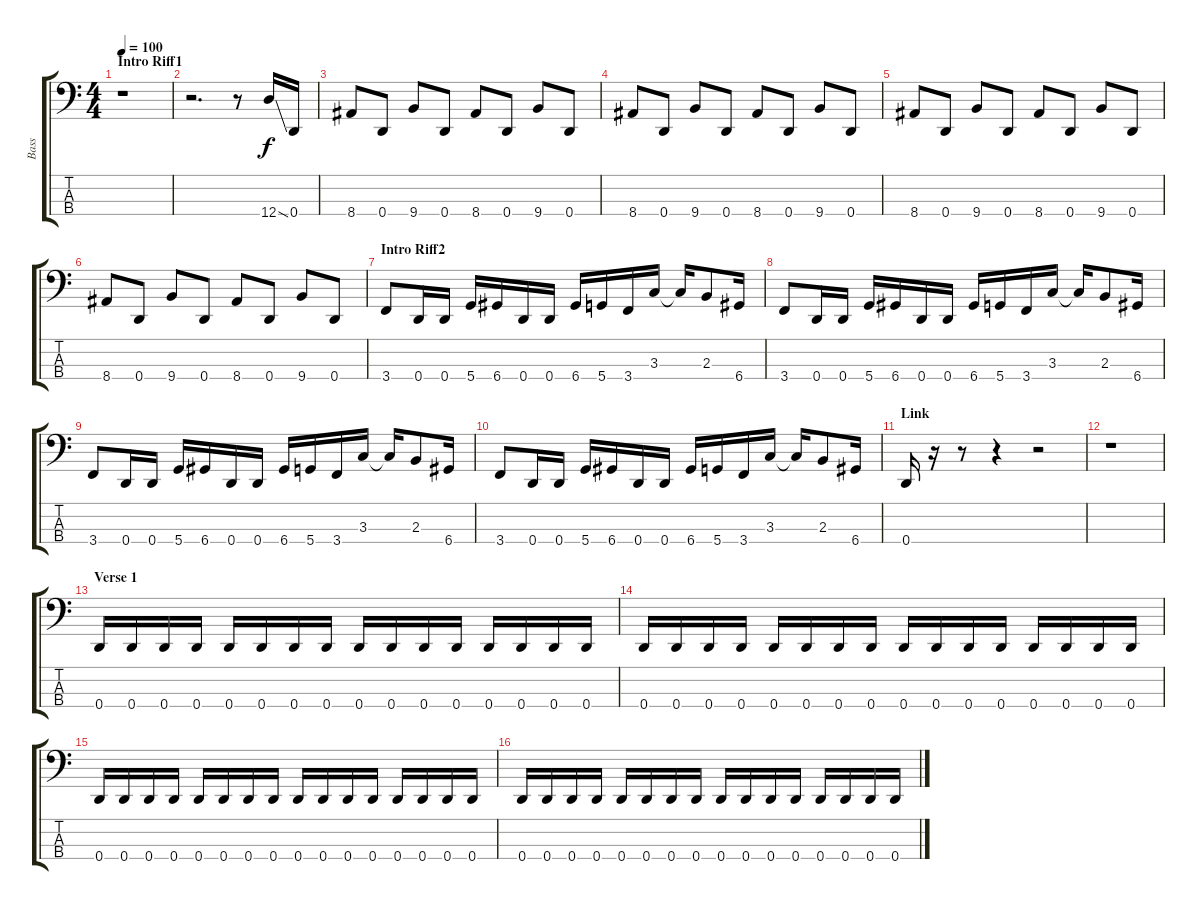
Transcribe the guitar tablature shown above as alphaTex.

\track ("Bass" "Bass") {instrument electricbasspick}
\staff {score tabs}
\tuning (G2 D2 A1 D1) {hide}
\ts (4 4)
\section ("" "Intro Riff1")
\tempo 100
\clef f4
\ks c
r.1{dy f instrument electricbasspick} |
r.2{d} r.8 12.4{ss}.16 0.4.16 |
8.4.8 0.4.8 9.4.8 0.4.8 8.4.8 0.4.8 9.4.8 0.4.8 |
8.4.8 0.4.8 9.4.8 0.4.8 8.4.8 0.4.8 9.4.8 0.4.8 |
8.4.8 0.4.8 9.4.8 0.4.8 8.4.8 0.4.8 9.4.8 0.4.8 |
8.4.8 0.4.8 9.4.8 0.4.8 8.4.8 0.4.8 9.4.8 0.4.8 |
\section ("" "Intro Riff2")
3.4.8 0.4.16 0.4.16 5.4.16 6.4.16 0.4.16 0.4.16 6.4.16 5.4.16 3.4.16 3.3.16 3.3{t}.16 2.3.8 6.4.16 |
3.4.8 0.4.16 0.4.16 5.4.16 6.4.16 0.4.16 0.4.16 6.4.16 5.4.16 3.4.16 3.3.16 3.3{t}.16 2.3.8 6.4.16 |
3.4.8 0.4.16 0.4.16 5.4.16 6.4.16 0.4.16 0.4.16 6.4.16 5.4.16 3.4.16 3.3.16 3.3{t}.16 2.3.8 6.4.16 |
3.4.8 0.4.16 0.4.16 5.4.16 6.4.16 0.4.16 0.4.16 6.4.16 5.4.16 3.4.16 3.3.16 3.3{t}.16 2.3.8 6.4.16 |
\section ("" "Link")
0.4.16 r.16 r.8 r.4 r.2 |
r.1 |
\section ("" "Verse 1")
0.4.16 0.4.16 0.4.16 0.4.16 0.4.16 0.4.16 0.4.16 0.4.16 0.4.16 0.4.16 0.4.16 0.4.16 0.4.16 0.4.16 0.4.16 0.4.16 |
0.4.16 0.4.16 0.4.16 0.4.16 0.4.16 0.4.16 0.4.16 0.4.16 0.4.16 0.4.16 0.4.16 0.4.16 0.4.16 0.4.16 0.4.16 0.4.16 |
0.4.16 0.4.16 0.4.16 0.4.16 0.4.16 0.4.16 0.4.16 0.4.16 0.4.16 0.4.16 0.4.16 0.4.16 0.4.16 0.4.16 0.4.16 0.4.16 |
0.4.16 0.4.16 0.4.16 0.4.16 0.4.16 0.4.16 0.4.16 0.4.16 0.4.16 0.4.16 0.4.16 0.4.16 0.4.16 0.4.16 0.4.16 0.4.16
